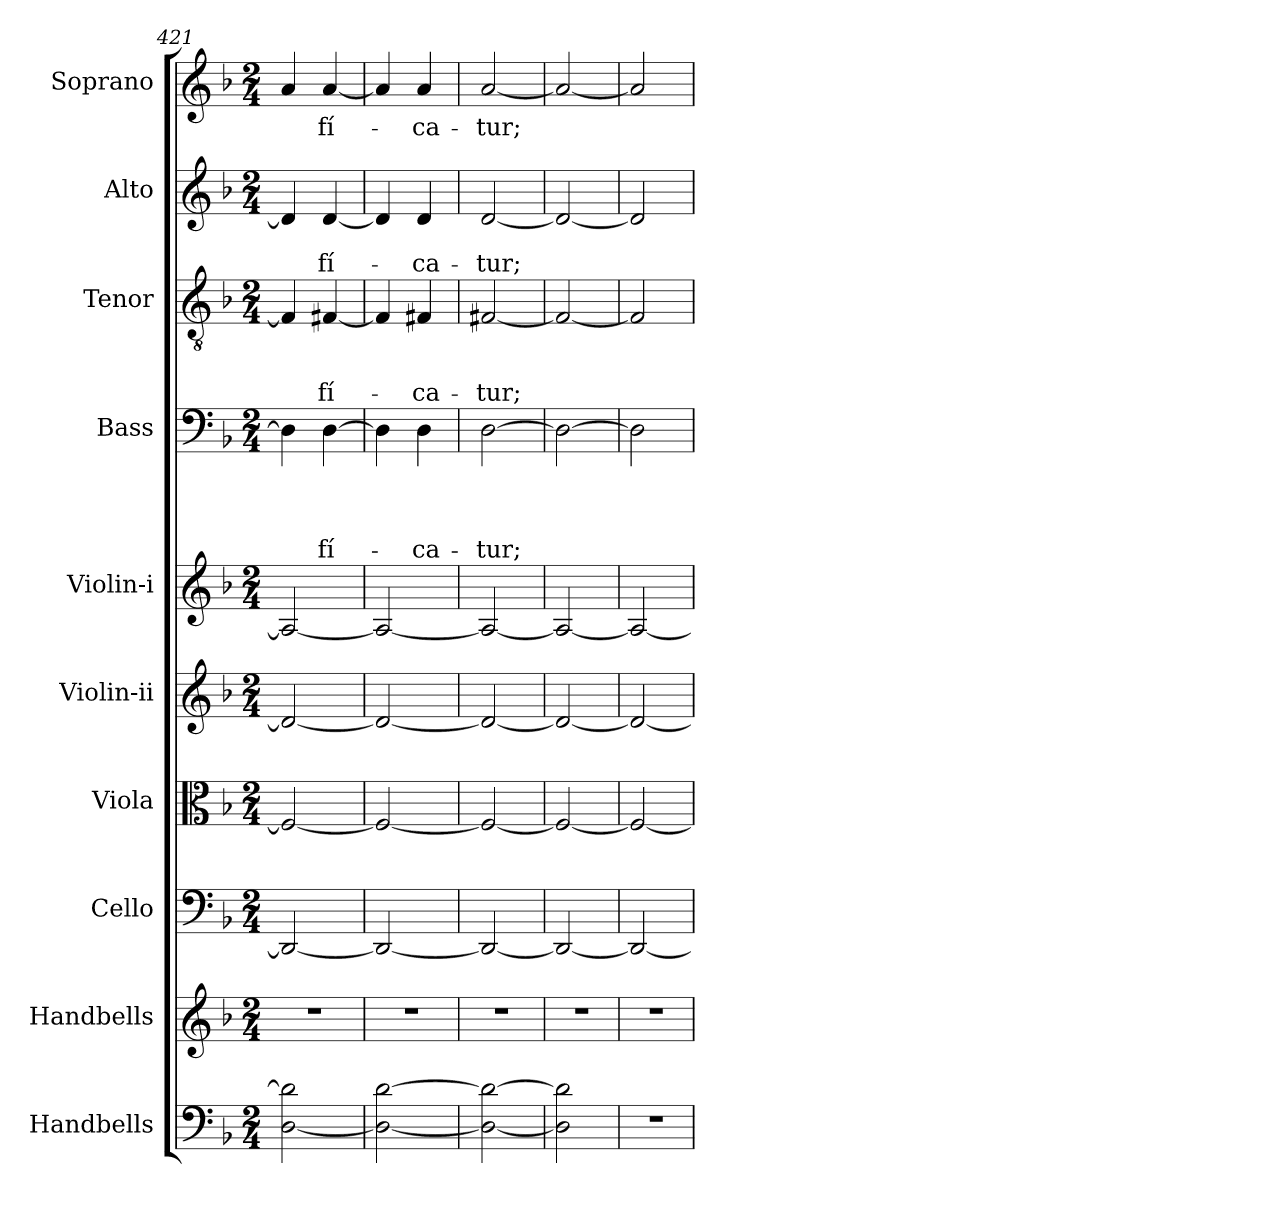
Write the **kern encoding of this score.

**kern	**kern	**kern	**kern	**kern	**kern	**kern	**text	**text	**text	**text	**kern	**text	**text	**text	**kern	**text	**text	**kern	**text
*part10	*part9	*part8	*part7	*part6	*part5	*part4	*part4	*part4	*part4	*part4	*part3	*part3	*part3	*part3	*part2	*part2	*part2	*part1	*part1
*staff10	*staff9	*staff8	*staff7	*staff6	*staff5	*staff4	*staff4	*staff4	*staff4	*staff4	*staff3	*staff3	*staff3	*staff3	*staff2	*staff2	*staff2	*staff1	*staff1
*I"Handbells	*I"Handbells	*I"Cello	*I"Viola	*I"Violin-ii	*I"Violin-i	*I"Bass	*	*	*	*	*I"Tenor	*	*	*	*I"Alto	*	*	*I"Soprano	*
*	*	*	*I'Vla.	*I'Vln.-ii	*I'Vln.-i	*I'B	*	*	*	*	*I'T	*	*	*	*I'A	*	*	*I'S	*
!!LO:PB:g=z
*clefF4	*clefG2	*clefF4	*clefC3	*clefG2	*clefG2	*clefF4	*	*	*	*	*clefGv2	*	*	*	*clefG2	*	*	*clefG2	*
*k[b-]	*k[b-]	*k[b-]	*k[b-]	*k[b-]	*k[b-]	*k[b-]	*	*	*	*	*k[b-]	*	*	*	*k[b-]	*	*	*k[b-]	*
*F:	*F:	*F:	*F:	*F:	*F:	*F:	*	*	*	*	*F:	*	*	*	*F:	*	*	*F:	*
*M2/4	*M2/4	*M2/4	*M2/4	*M2/4	*M2/4	*M2/4	*	*	*	*	*M2/4	*	*	*	*M2/4	*	*	*M2/4	*
=421	=421	=421	=421	=421	=421	=421	=421	=421	=421	=421	=421	=421	=421	=421	=421	=421	=421	=421	=421
!	!LO:N:vis=1	!	!	!	!	!	!	!	!	!	!	!	!	!	!	!	!	!	!
[<2D\ 2d\]	2r	2DD/_	2F#/_	2d/_	2A/_	4D\]	.	.	.	.	4F#/]	.	.	.	4d/]	.	.	4a/	.
!	!	!	!	!	!	!	!	!	!	!LO:LY:b	!	!	!	!LO:LY:b	!	!	!LO:LY:b	!	!LO:LY:b
.	.	.	.	.	.	[>4D\	.	.	.	-fí-	[<4F#X/	.	.	-fí-	[<4d/	.	-fí-	[<4a/	-fí-
=422	=422	=422	=422	=422	=422	=422	=422	=422	=422	=422	=422	=422	=422	=422	=422	=422	=422	=422	=422
!	!LO:N:vis=1	!	!	!	!	!	!	!	!	!	!	!	!	!	!	!	!	!	!
2D\_ [>2d\	2r	2DD/_	2F#/_	2d/_	2A/_	4D\]	.	.	.	.	4F#/]	.	.	.	4d/]	.	.	4a/]	.
!	!	!	!	!	!	!	!	!	!	!LO:LY:b	!	!	!	!LO:LY:b	!	!	!LO:LY:b	!	!LO:LY:b
.	.	.	.	.	.	4D\	.	.	.	-ca-	4F#X/	.	.	-ca-	4d/	.	-ca-	4a/	-ca-
=423	=423	=423	=423	=423	=423	=423	=423	=423	=423	=423	=423	=423	=423	=423	=423	=423	=423	=423	=423
!	!LO:N:vis=1	!	!	!	!	!	!	!	!	!LO:LY:b	!	!	!	!LO:LY:b	!	!	!LO:LY:b	!	!LO:LY:b
2D\_ 2d\_	2r	2DD/_	2F#/_	2d/_	2A/_	[>2D\	.	.	.	-tur;	[<2F#X/	.	.	-tur;	[<2d/	.	-tur;	[<2a/	-tur;
=424	=424	=424	=424	=424	=424	=424	=424	=424	=424	=424	=424	=424	=424	=424	=424	=424	=424	=424	=424
!	!LO:N:vis=1	!	!	!	!	!	!	!	!	!	!	!	!	!	!	!	!	!	!
2D\] 2d\]	2r	2DD/_	2F#/_	2d/_	2A/_	2D\_	.	.	.	.	2F#/_	.	.	.	2d/_	.	.	2a/_	.
=425	=425	=425	=425	=425	=425	=425	=425	=425	=425	=425	=425	=425	=425	=425	=425	=425	=425	=425	=425
!LO:N:vis=1	!LO:N:vis=1	!	!	!	!	!	!	!	!	!	!	!	!	!	!	!	!	!	!
2r	2r	2DD/_	2F#/_	2d/_	2A/_	2D\]	.	.	.	.	2F#/]	.	.	.	2d/]	.	.	2a/]	.
=	=	=	=	=	=	=	=	=	=	=	=	=	=	=	=	=	=	=	=
*-	*-	*-	*-	*-	*-	*-	*-	*-	*-	*-	*-	*-	*-	*-	*-	*-	*-	*-	*-
